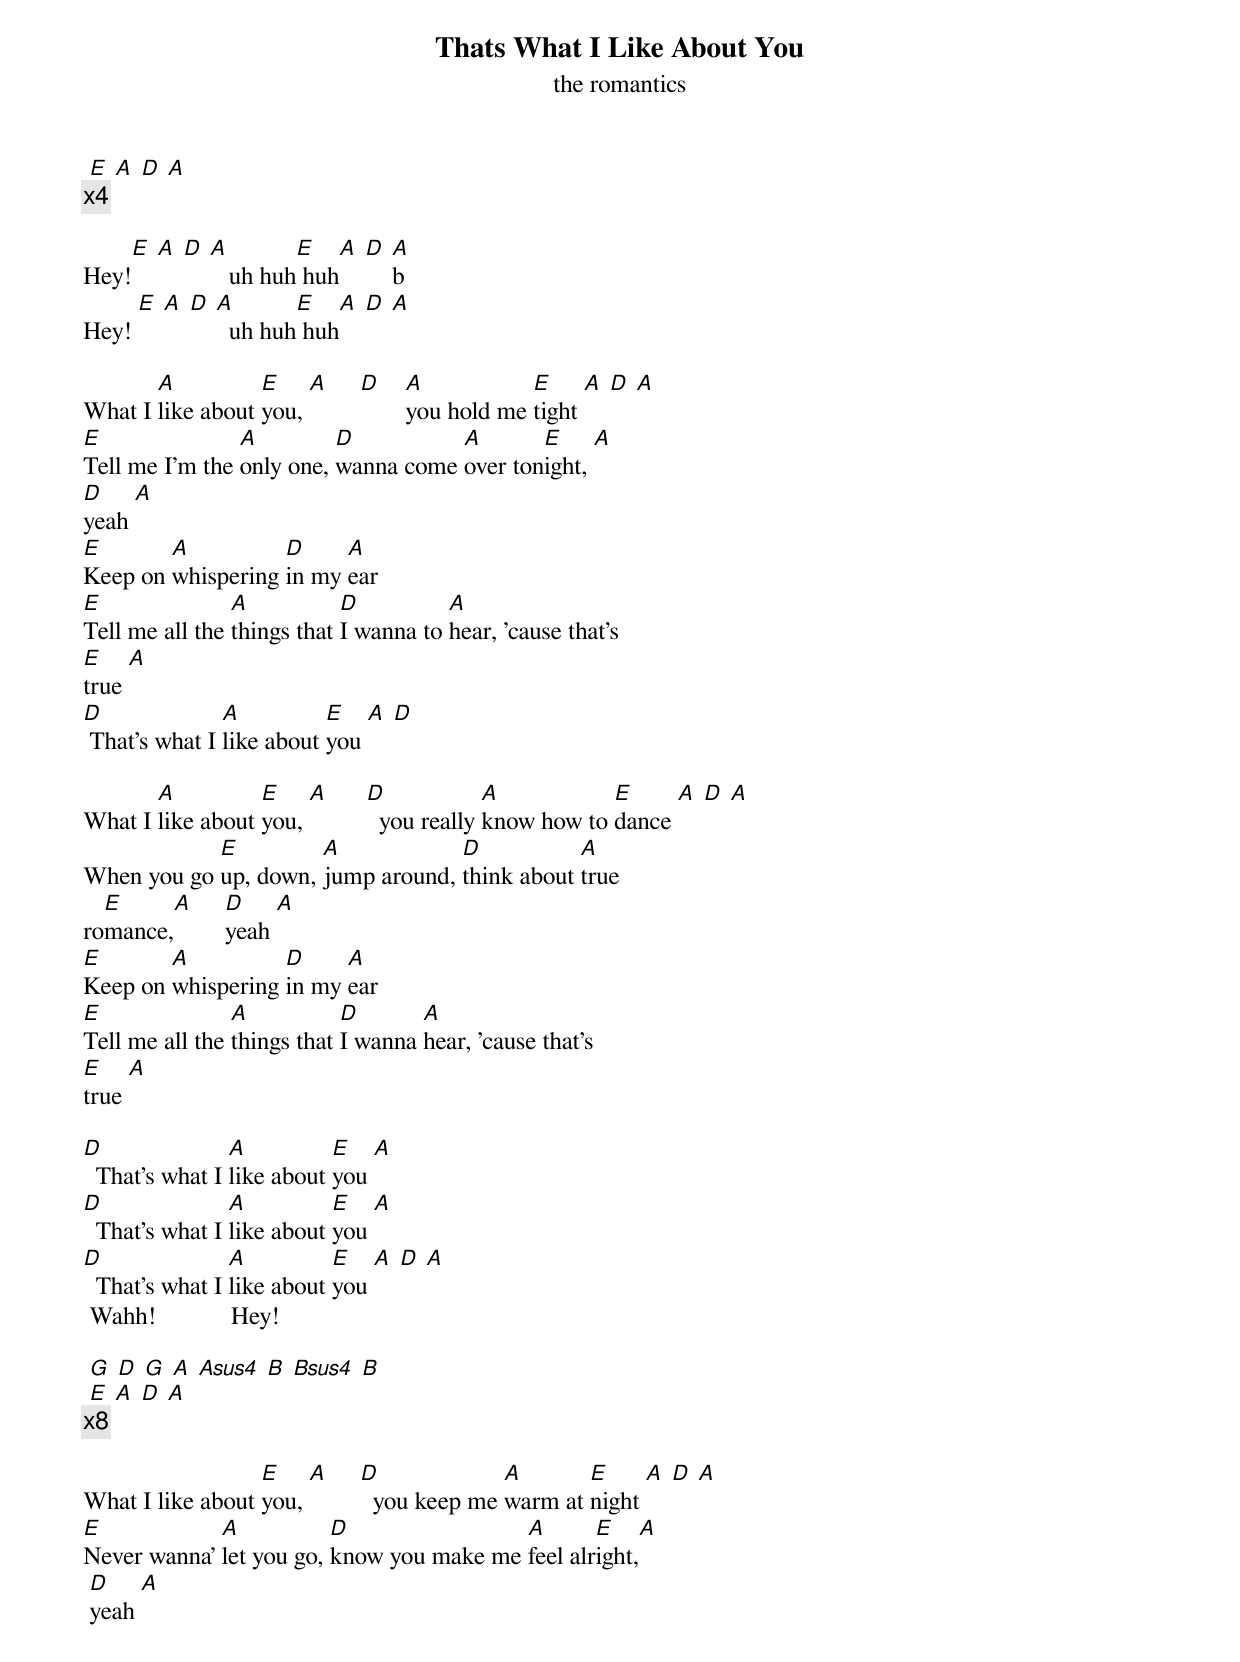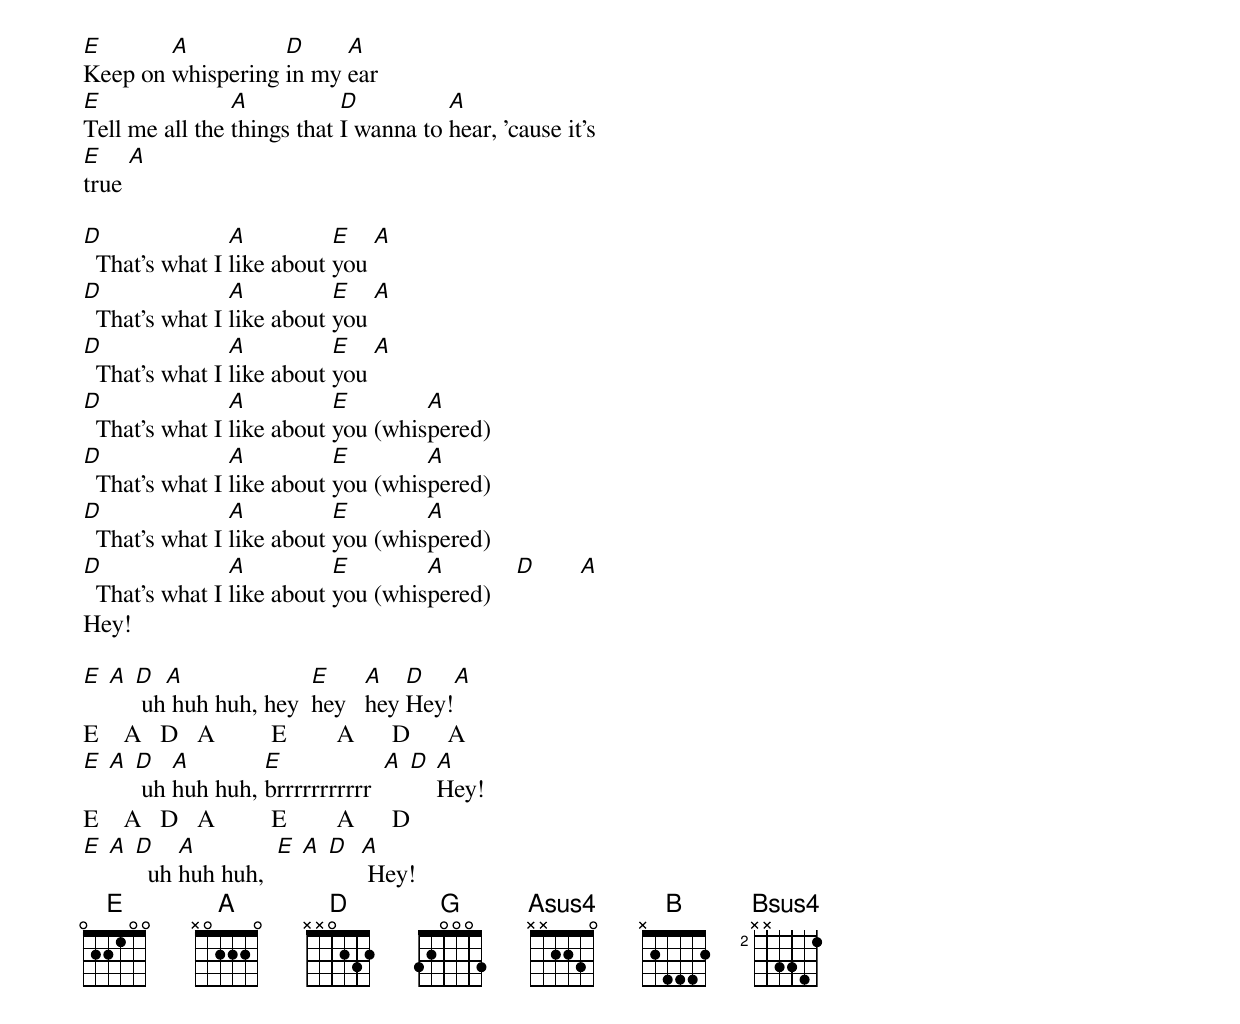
{title: Thats What I Like About You}
{subtitle: the romantics}

 [E] [A] [D] [A]
{c:x4}

Hey![E] [A] [D] [A]   uh huh[E] huh[A] [D] [A]b
Hey! [E] [A] [D] [A]  uh huh[E] huh[A] [D] [A]

What I [A]like about [E]you, [A]     [D]    [A]you hold me [E]tight [A] [D] [A]
[E]Tell me I'm the [A]only one, [D]wanna come [A]over ton[E]ight, [A]
[D]yeah [A]
[E]Keep on [A]whispering [D]in my [A]ear
[E]Tell me all the [A]things that [D]I wanna to [A]hear, 'cause that's
[E]true [A]
[D] That's what I [A]like about [E]you [A] [D]

What I [A]like about [E]you, [A]      [D]  you really [A]know how to [E]dance [A] [D] [A]
When you go [E]up, down, [A]jump around, [D]think about [A]true
ro[E]mance,[A]     [D]yeah [A]
[E]Keep on [A]whispering [D]in my [A]ear
[E]Tell me all the [A]things that [D]I wanna [A]hear, 'cause that's
[E]true [A]

[D]  That's what I [A]like about [E]you [A]
[D]  That's what I [A]like about [E]you [A]
[D]  That's what I [A]like about [E]you [A] [D] [A]
 Wahh!            Hey!

 [G] [D] [G] [A] [Asus4] [B] [Bsus4] [B]
 [E] [A] [D] [A]
{c:x8}

What I like about [E]you, [A]     [D]  you keep me [A]warm at [E]night [A] [D] [A]
[E]Never wanna' [A]let you go, [D]know you make me [A]feel alr[E]ight,[A]
 [D]yeah [A]
[E]Keep on [A]whispering [D]in my [A]ear
[E]Tell me all the [A]things that [D]I wanna to [A]hear, 'cause it's
[E]true [A]

[D]  That's what I [A]like about [E]you [A]
[D]  That's what I [A]like about [E]you [A]
[D]  That's what I [A]like about [E]you [A]
[D]  That's what I [A]like about [E]you (whis[A]pered)
[D]  That's what I [A]like about [E]you (whis[A]pered)
[D]  That's what I [A]like about [E]you (whis[A]pered)
[D]  That's what I [A]like about [E]you (whis[A]pered)    [D]       [A]
Hey!

[E] [A] [D] uh[A] huh huh, hey  [E]hey   [A]hey [D]Hey![A]
E    A   D   A         E        A      D      A
[E] [A] [D] uh [A]huh huh, [E]brrrrrrrrrrr  [A] [D] [A]Hey!
E    A   D   A         E        A      D
[E] [A] [D]  uh [A]huh huh,  [E] [A] [D]  [A] Hey!
